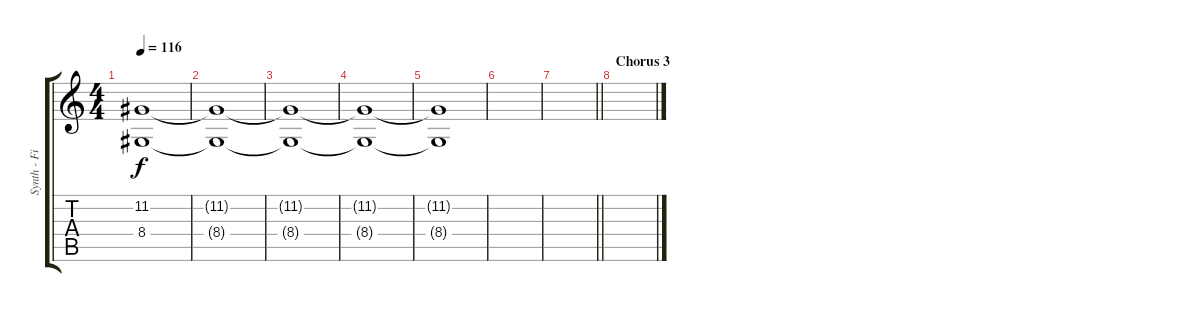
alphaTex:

\track ("Synth - Fills 5" "Synth - Fi") {instrument stringensemble1}
\staff {score tabs}
\tuning (D4 A3 F3 C3 G2 D2) {hide}
\ts (4 4)
\tempo 116
\clef g2
\ks c
(11.2{t} 8.4{t}).1{dy f} |
(11.2{t} 8.4{t}).1 |
(11.2{t} 8.4{t}).1 |
(11.2{t} 8.4{t}).1 |
(11.2{t} 8.4{t}).1 |
|
\barLineRight lightlight
|
\section ("" "Chorus 3")
